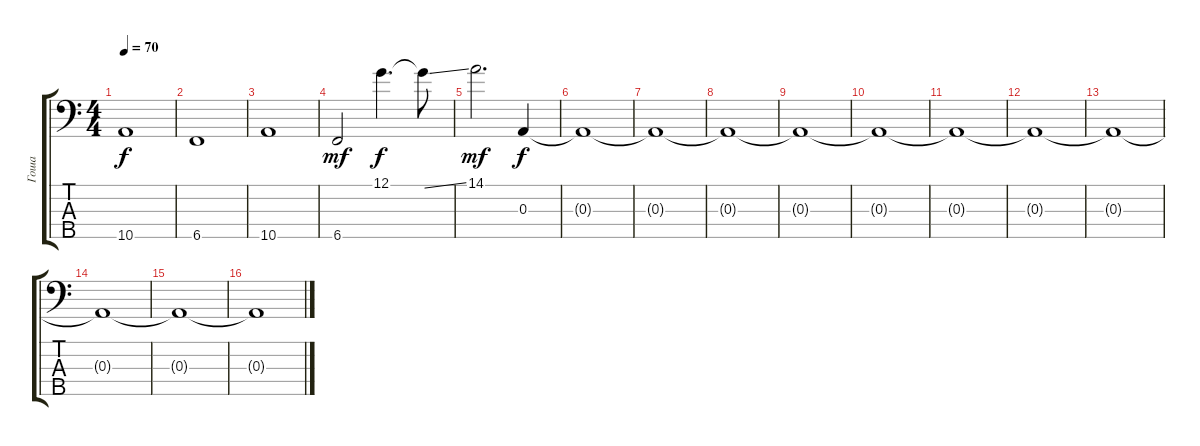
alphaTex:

\track ("Гоша" "Гоша") {instrument electricbassfinger}
\staff {score tabs}
\tuning (G2 D2 A1 E1 B0) {hide}
\ts (4 4)
\tempo 70
\clef f4
\ks c
10.5.1{dy f} |
6.5.1 |
10.5.1 |
6.5.2{dy mf} 12.1.4{d dy f} 12.1{ss t}.8 |
14.1.2{d dy mf} 0.3.4{dy f} |
0.3{t}.1 |
0.3{t}.1 |
0.3{t}.1 |
0.3{t}.1 |
0.3{t}.1 |
0.3{t}.1 |
0.3{t}.1 |
0.3{t}.1 |
0.3{t}.1 |
0.3{t}.1 |
0.3{t}.1
